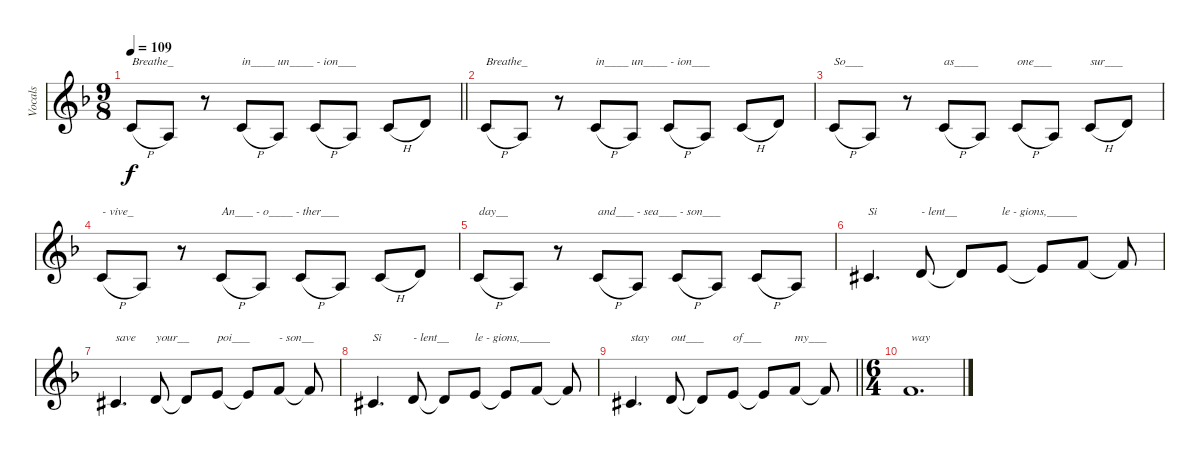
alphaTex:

\track ("Vocals" "Vocals") {instrument tuba}
\staff {score}
\tuning (E4 B3 G3 D3 A2 E2) {hide}
\ts (9 8)
\tempo 109
\clef g2
\barLineRight lightlight
\ks dminor
5.3{h}.8{txt "Breathe_" dy f} 2.3.8 r.8 5.3{h}.8{txt "in____ un____ - ion___"} 2.3.8{beam split} 5.3{h}.8{beam merge} 2.3.8{beam split} 1.2{h}.8 3.2.8 |
5.3{h}.8{txt "Breathe_"} 2.3.8 r.8 5.3{h}.8{txt "in____ un____ - ion___"} 2.3.8{beam split} 5.3{h}.8{beam merge} 2.3.8{beam split} 1.2{h}.8 3.2.8 |
5.3{h}.8{txt "So___"} 2.3.8 r.8 5.3{h}.8{txt "as____"} 2.3.8{beam split} 5.3{h}.8{txt "one___" beam merge} 2.3.8{beam split} 1.2{h}.8{txt "sur___"} 3.2.8 |
5.3{h}.8{txt "- vive_"} 2.3.8 r.8 5.3{h}.8{txt "An___ - o____ - ther___"} 2.3.8{beam split} 5.3{h}.8{beam merge} 2.3.8{beam split} 1.2{h}.8 3.2.8 |
5.3{h}.8{txt "day__"} 2.3.8 r.8 5.3{h}.8{txt "and___ - sea___ - son___"} 2.3.8{beam split} 5.3{h}.8{beam merge} 2.3.8{beam split} 5.3{h}.8 2.3.8 |
2.2{acc #}.4{d txt "Si"} 3.2.8{txt "- lent__" beam split} 3.2{t}.8 0.1.8{txt "le - gions,_____"} 0.1{t}.8 1.1.8{beam split} 1.1{t}.8 |
2.2{acc #}.4{d txt "save"} 3.2.8{txt "your__" beam split} 3.2{t}.8 0.1.8{txt "poi___"} 0.1{t}.8 1.1.8{txt "- son__" beam split} 1.1{t}.8 |
2.2{acc #}.4{d txt "Si"} 3.2.8{txt "- lent__" beam split} 3.2{t}.8 0.1.8{txt "le - gions,_____"} 0.1{t}.8 1.1.8{beam split} 1.1{t}.8 |
\barLineRight lightlight
2.2{acc #}.4{d txt "stay"} 3.2.8{txt "out___" beam split} 3.2{t}.8 0.1.8{txt "of___"} 0.1{t}.8 1.1.8{txt "my___" beam split} 1.1{t}.8 |
\ts (6 4)
1.1.1{d txt "way"}
